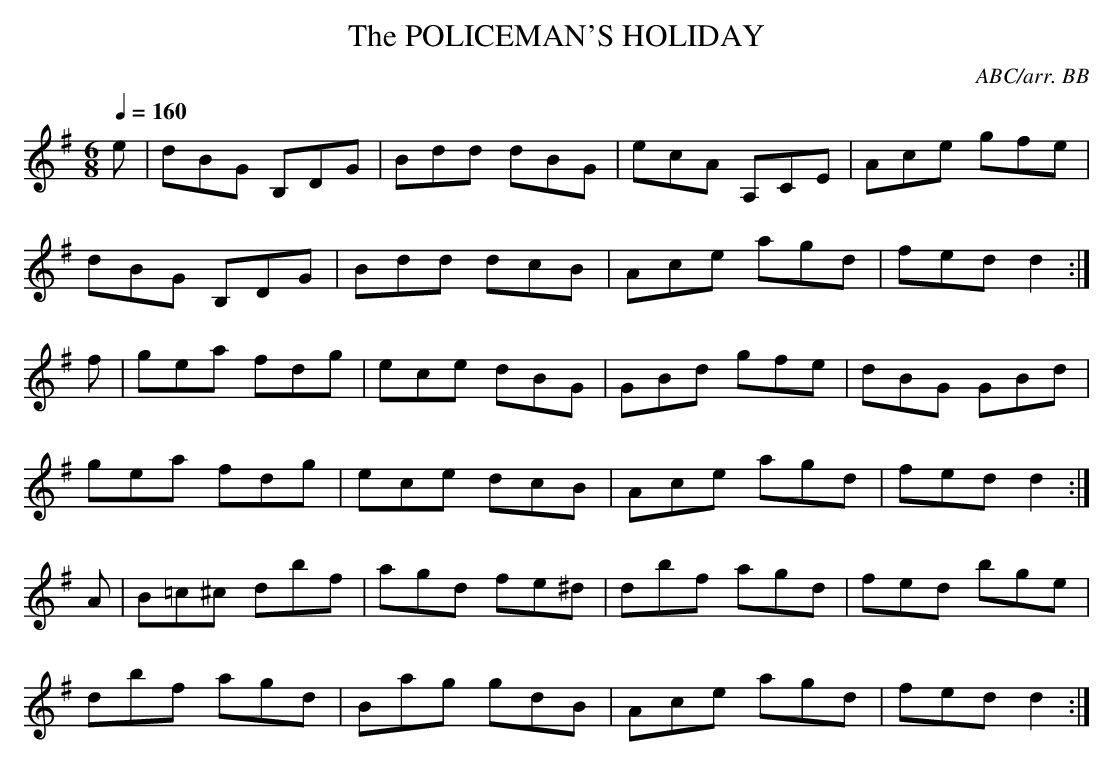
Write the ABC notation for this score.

X:1
T:POLICEMAN'S HOLIDAY, The
C:ABC/arr. BB
Q:1/4=160
L:1/8
M:6/8
K:G
e|dBG B,DG|Bdd dBG|ecA A,CE|Ace gfe|
dBG B,DG|Bdd dcB|Ace agd|fed d2 :|
f|gea fdg|ece dBG|GBd gfe|dBG GBd|
gea fdg|ece dcB|Ace agd|fed d2 :|
A|B=c^c dbf|agd fe^d|dbf agd|fed bge|
dbf agd|Bag gdB|Ace agd|fed d2 :|
